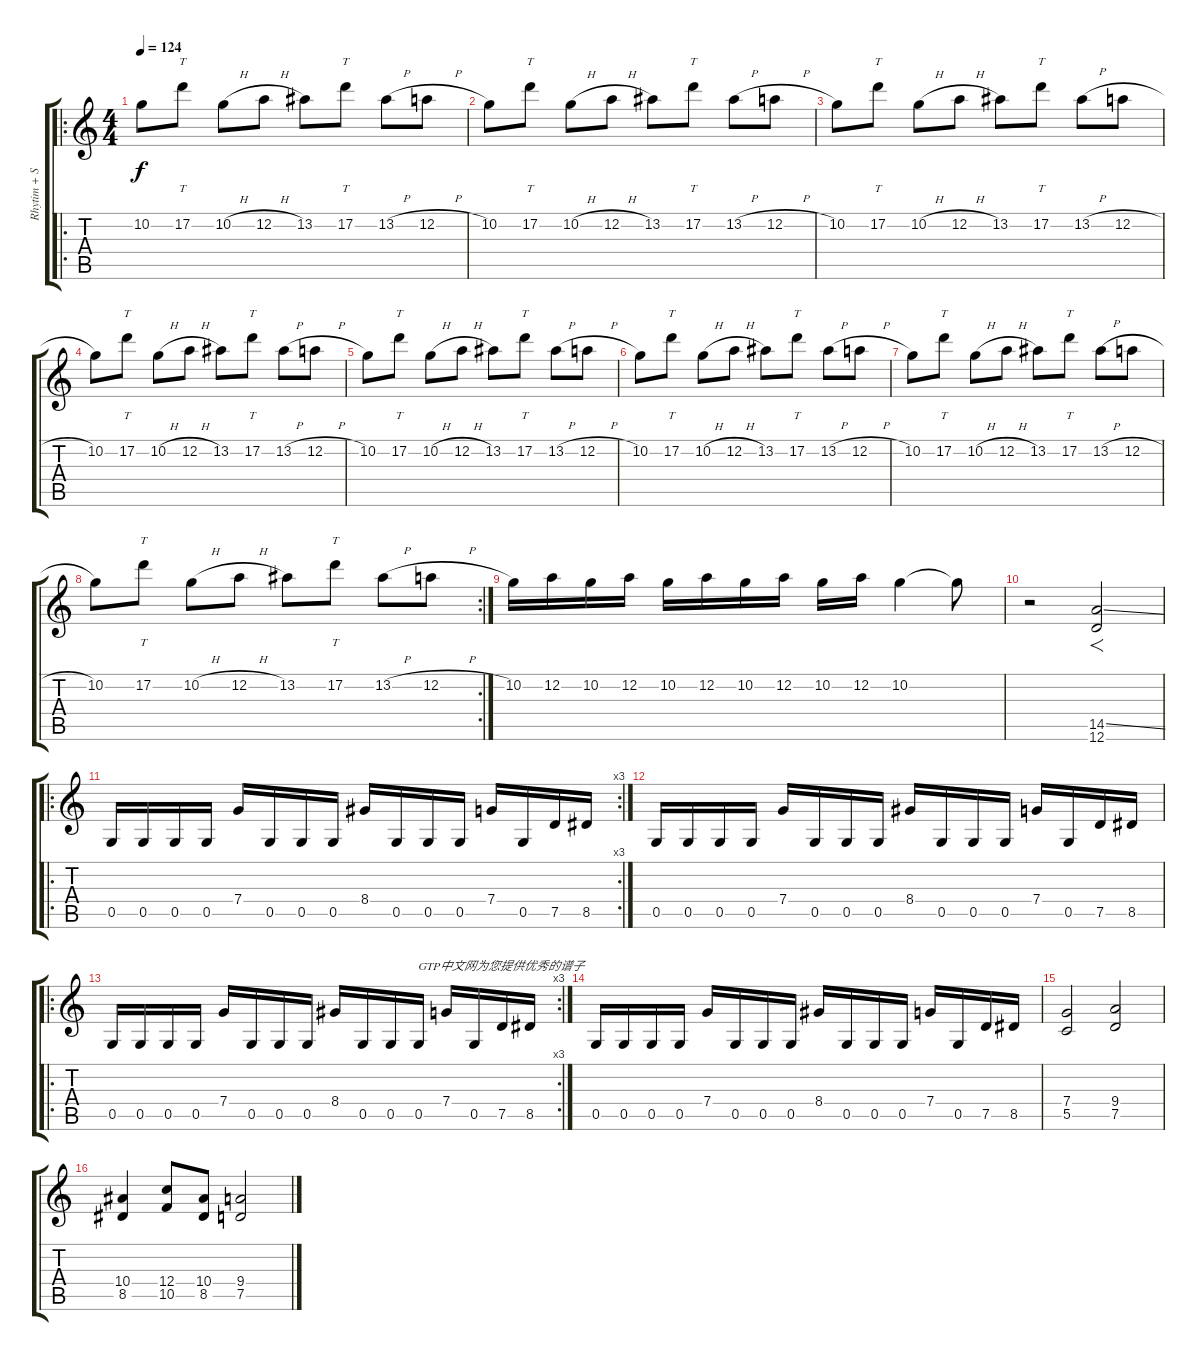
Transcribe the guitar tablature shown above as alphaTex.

\track ("Rhytim + Solo" "Rhytim + S") {instrument distortionguitar}
\staff {score tabs}
\tuning (D4 A3 F3 C3 G2 D2) {hide}
\ro
\ts (4 4)
\tempo 124
\clef g2
\ks c
10.2.8{dy f instrument distortionguitar} 17.2.8{tt} 10.2{h}.8 12.2{h}.8 13.2.8 17.2.8{tt} 13.2{h}.8 12.2{h}.8 |
10.2.8 17.2.8{tt} 10.2{h}.8 12.2{h}.8 13.2.8 17.2.8{tt} 13.2{h}.8 12.2{h}.8 |
10.2.8 17.2.8{tt} 10.2{h}.8 12.2{h}.8 13.2.8 17.2.8{tt} 13.2{h}.8 12.2{h}.8 |
10.2.8 17.2.8{tt} 10.2{h}.8 12.2{h}.8 13.2.8 17.2.8{tt} 13.2{h}.8 12.2{h}.8 |
10.2.8 17.2.8{tt} 10.2{h}.8 12.2{h}.8 13.2.8 17.2.8{tt} 13.2{h}.8 12.2{h}.8 |
10.2.8 17.2.8{tt} 10.2{h}.8 12.2{h}.8 13.2.8 17.2.8{tt} 13.2{h}.8 12.2{h}.8 |
10.2.8 17.2.8{tt} 10.2{h}.8 12.2{h}.8 13.2.8 17.2.8{tt} 13.2{h}.8 12.2{h}.8 |
\rc 2
10.2.8 17.2.8{tt} 10.2{h}.8 12.2{h}.8 13.2.8 17.2.8{tt} 13.2{h}.8 12.2{h}.8 |
10.2.16 12.2.16 10.2.16 12.2.16 10.2.16 12.2.16 10.2.16 12.2.16 10.2.16 12.2.16 10.2.4 10.2{t}.8 |
r.2 (14.5{ss} 12.6).2{f} |
\ro
\rc 3
0.5.16 0.5.16 0.5.16 0.5.16 7.4.16 0.5.16 0.5.16 0.5.16 8.4.16 0.5.16 0.5.16 0.5.16 7.4.16 0.5.16 7.5.16 8.5.16 |
0.5.16 0.5.16 0.5.16 0.5.16 7.4.16 0.5.16 0.5.16 0.5.16 8.4.16 0.5.16 0.5.16 0.5.16 7.4.16 0.5.16 7.5.16 8.5.16 |
\ro
\rc 3
0.5.16 0.5.16 0.5.16 0.5.16 7.4.16 0.5.16 0.5.16 0.5.16 8.4.16 0.5.16 0.5.16 0.5.16{txt "GTP中文网为您提供优秀的谱子"} 7.4.16 0.5.16 7.5.16 8.5.16 |
0.5.16 0.5.16 0.5.16 0.5.16 7.4.16 0.5.16 0.5.16 0.5.16 8.4.16 0.5.16 0.5.16 0.5.16 7.4.16 0.5.16 7.5.16 8.5.16 |
(7.4 5.5).2 (9.4 7.5).2 |
(10.4 8.5).4 (12.4 10.5).8 (10.4 8.5).8 (9.4 7.5).2
